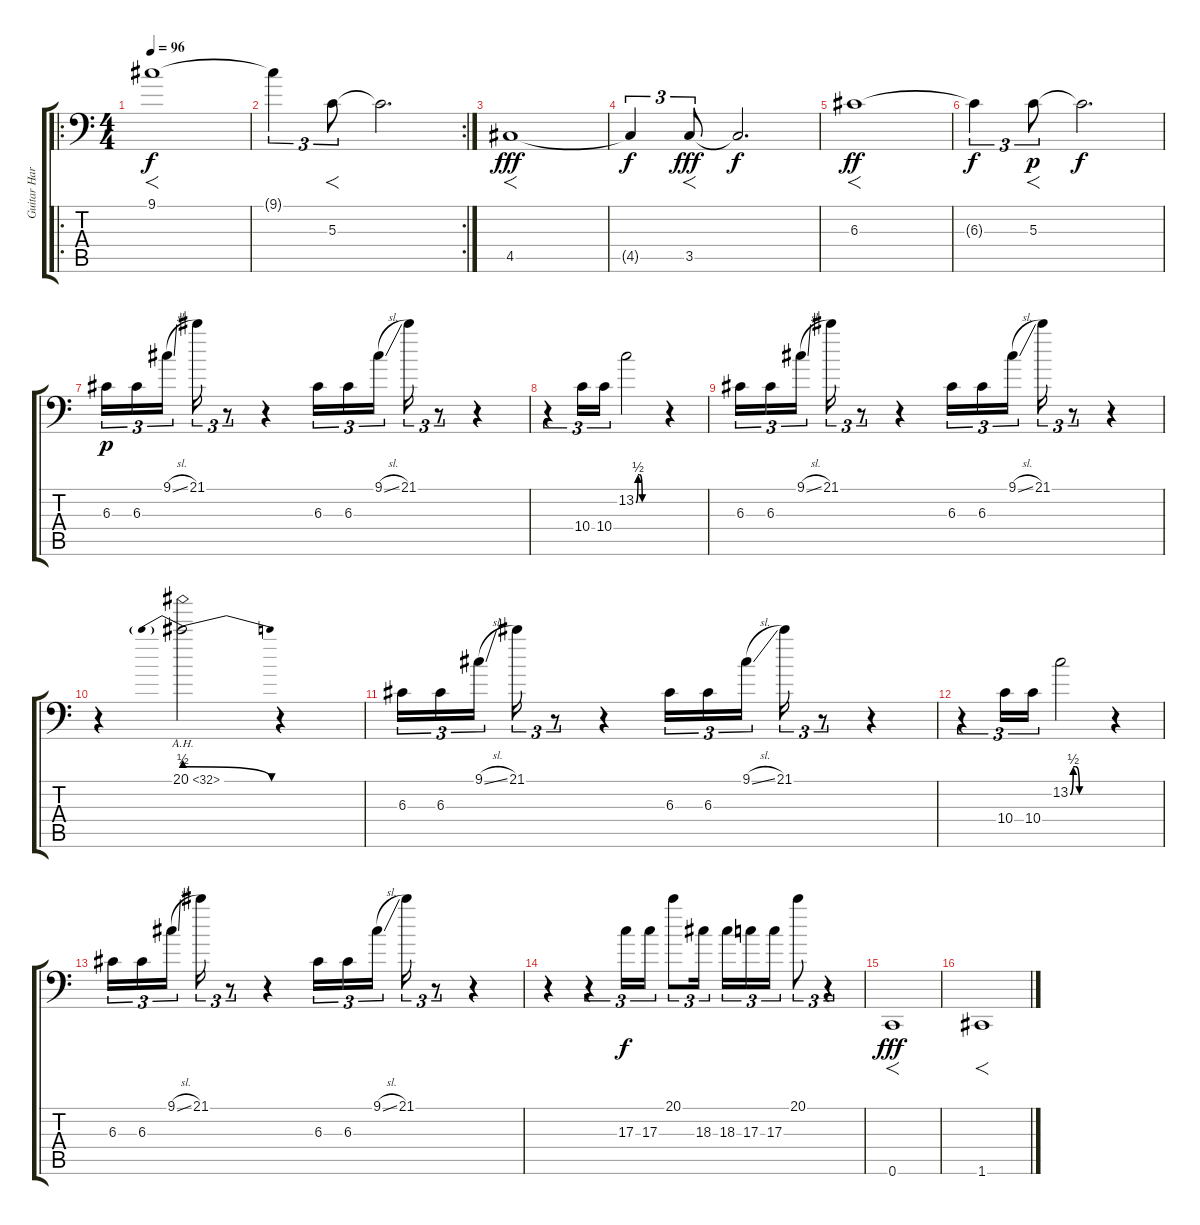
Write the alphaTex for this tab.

\track ("Guitar Harmonizer" "Guitar Har") {instrument overdrivenguitar}
\staff {score tabs}
\tuning (E3 B2 G2 D2 A1 C1) {hide}
\ro
\ts (4 4)
\tempo 96
\clef f4
\ks c
9.1.1{f dy f} |
\rc 2
9.1{t}.4{tu (3 2)} 5.3.8{f tu (3 2)} 5.3{t}.2{d} |
4.5.1{f dy fff} |
4.5{t}.4{tu (3 2) dy f} 3.5.8{f tu (3 2) dy fff} 3.5{t}.2{d dy f} |
6.3.1{f dy ff} |
6.3{t}.4{tu (3 2) dy f} 5.3.8{f tu (3 2) dy p} 5.3{t}.2{d dy f} |
6.3.16{tu (3 2) dy p} 6.3.16{tu (3 2)} 9.1{sl}.16{tu (3 2) beam splitsecondary} 21.1.16{tu (3 2)} r.8{tu (3 2)} r.4 6.3.16{tu (3 2)} 6.3.16{tu (3 2)} 9.1{sl}.16{tu (3 2) beam splitsecondary} 21.1.16{tu (3 2)} r.8{tu (3 2)} r.4 |
r.4{tu (3 2)} 10.4.16{tu (3 2)} 10.4.16{tu (3 2)} 13.2{be (custom 0 0 5 2 9 2 15 0 20 0 30 0 60 0)}.2 r.4 |
6.3.16{tu (3 2)} 6.3.16{tu (3 2)} 9.1{sl}.16{tu (3 2) beam splitsecondary} 21.1.16{tu (3 2)} r.8{tu (3 2)} r.4 6.3.16{tu (3 2)} 6.3.16{tu (3 2)} 9.1{sl}.16{tu (3 2) beam splitsecondary} 21.1.16{tu (3 2)} r.8{tu (3 2)} r.4 |
r.4 20.1{be (prebendrelease 0 2 60 0) ah 12}.2 r.4 |
6.3.16{tu (3 2)} 6.3.16{tu (3 2)} 9.1{sl}.16{tu (3 2) beam splitsecondary} 21.1.16{tu (3 2)} r.8{tu (3 2)} r.4 6.3.16{tu (3 2)} 6.3.16{tu (3 2)} 9.1{sl}.16{tu (3 2) beam splitsecondary} 21.1.16{tu (3 2)} r.8{tu (3 2)} r.4 |
r.4{tu (3 2)} 10.4.16{tu (3 2)} 10.4.16{tu (3 2)} 13.2{be (custom 0 0 5 2 9 2 15 0 20 0 30 0 60 0)}.2 r.4 |
6.3.16{tu (3 2)} 6.3.16{tu (3 2)} 9.1{sl}.16{tu (3 2) beam splitsecondary} 21.1.16{tu (3 2)} r.8{tu (3 2)} r.4 6.3.16{tu (3 2)} 6.3.16{tu (3 2)} 9.1{sl}.16{tu (3 2) beam splitsecondary} 21.1.16{tu (3 2)} r.8{tu (3 2)} r.4 |
r.4 r.4{tu (3 2)} 17.3.16{tu (3 2) dy f} 17.3.16{tu (3 2)} 20.1.8{tu (3 2)} 18.3.16{tu (3 2) beam splitsecondary} 18.3.16{tu (3 2)} 17.3.16{tu (3 2)} 17.3.16{tu (3 2)} 20.1.8{tu (3 2)} r.4{tu (3 2)} |
0.6.1{f dy fff} |
1.6.1{f}
